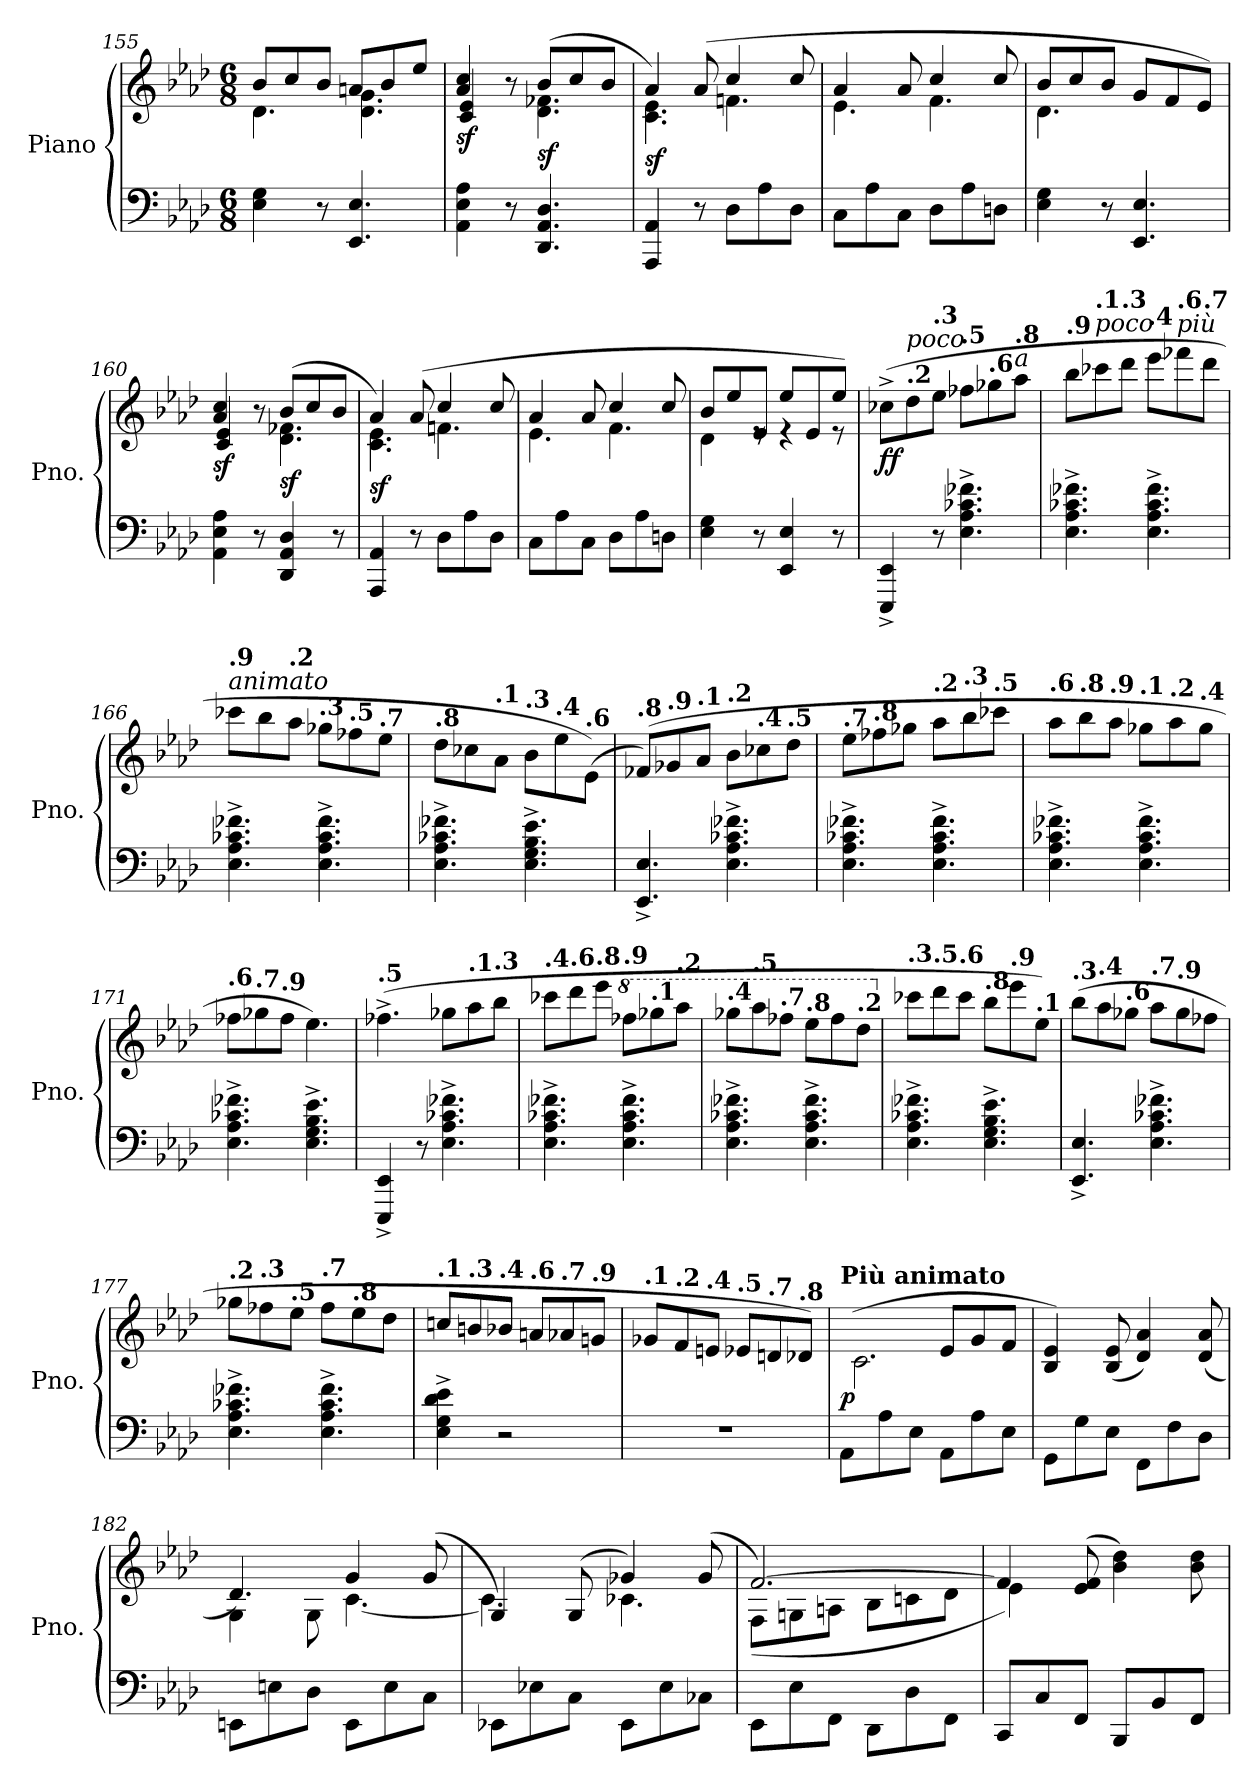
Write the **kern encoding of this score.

**kern	**kern	**dynam
*part1	*part1	*part1
*staff2	*staff1	*staff1/2
*I"Piano	*	*
*I'Pno.	*	*
*clefF4	*clefG2	*
*k[b-e-a-d-]	*k[b-e-a-d-]	*
*M6/8	*M6/8	*
=155	=155	=155
*	*^	*
4E-\ 4G\	8b-/L	4.d-\	.
.	8cc/	.	.
8r	8b-/J	.	.
4.EE-/ 4.E-/	8an/L	4.d-\ 4.g\	.
.	8b-/	.	.
.	8ee-/J	.	.
=156	=156	=156	=156
!	!	!	!LO:DY:b
4AA-\ 4E-\ 4A-\	4a-/ 4cc/	4c/ 4e-/	sf
8r	8r	8ryy	.
!	!	!	!LO:DY:b
4.DD-/ 4.AA-/ 4.D-/	(8b-/L	4.d-\ 4.f-X\	sf
.	8cc/	.	.
.	8b-/J	.	.
=157	=157	=157	=157
!	!	!	!LO:DY:b
4AAA-/ 4AA-/	4a-/)	4.c\ 4.e-\	sf
8r	(8a-/	.	.
8D-\L	4cc/	4.fn\	.
8A-\	.	.	.
8D-\J	8cc/	.	.
=158	=158	=158	=158
8C\L	4a-/	4.e-\	.
8A-\	.	.	.
8C\J	8a-/	.	.
8D-\L	4cc/	4.f\	.
8A-\	.	.	.
8Dn\J	8cc/	.	.
!!LO:LB:g=z	!!
=159	=159	=159	=159
4E-\ 4G\	8b-/L	4.d-\	.
.	8cc/	.	.
8r	8b-/J	.	.
4.EE-/ 4.E-/	8g/L	4.ryy	.
.	8f/	.	.
.	8e-/J)	.	.
=160	=160	=160	=160
!	!	!	!LO:DY:b
4AA-\ 4E-\ 4A-\	4a-/ 4cc/	4c/ 4e-/	sf
8r	8r	8ryy	.
!	!	!	!LO:DY:b
4DD-/ 4AA-/ 4D-/	(8b-/L	4.d-\ 4.f-X\	sf
.	8cc/	.	.
8r	8b-/J	.	.
=161	=161	=161	=161
!	!	!	!LO:DY:b
4AAA-/ 4AA-/	4a-/)	4.c\ 4.e-\	sf
8r	(8a-/	.	.
8D-\L	4cc/	4.fn\	.
8A-\	.	.	.
8D-\J	8cc/	.	.
=162	=162	=162	=162
8C\L	4a-/	4.e-\	.
8A-\	.	.	.
8C\J	8a-/	.	.
8D-\L	4cc/	4.f\	.
8A-\	.	.	.
8Dn\J	8cc/	.	.
=163	=163	=163	=163
4E-\ 4G\	8b-/L	4d-\	.
.	8ee-/	.	.
8r	8e-/J	8re	.
4EE-/ 4E-/	8ee-/L	4re	.
.	8e-/	.	.
8r	8ee-/J)	8re	.
*	*v	*v	*
=164	=164	=164
*	*MM190	*
*	*^	*
!	!	!	!LO:DY:b
*	*v	*v	*
4EEE-/^ 4EE-/^	(8cc-X^\L	ff
*	*MM190	*
!	!LO:TX:a:i:t=poco	!
!	!LO:TX:a:B:t=.2	!
.	8dd-\	.
*	*MM190	*
!	!LO:TX:a:B:t=.3	!
8r	8ee-\J	.
*	*MM190	*
!	!LO:TX:a:B:t=.5	!
4.E-\^ 4.A-\^ 4.c-X\^ 4.f-X\^	8ff-X\L	.
*	*MM190	*
!	!LO:TX:a:B:t=.6	!
.	8gg-X\	.
*	*MM190	*
!	!LO:TX:a:i:t=a	!
!	!LO:TX:a:B:t=.8	!
.	8aa-\J	.
=165	=165	=165
*	*MM190	*
!	!LO:TX:a:B:t=.9	!
4.E-\^ 4.A-\^ 4.c-X\^ 4.f-X\^	8bb-\L	.
*	*MM191	*
!	!LO:TX:a:i:t=poco	!
!	!LO:TX:a:B:t=.1	!
.	8ccc-X\	.
*	*MM191	*
!	!LO:TX:a:B:t=.3	!
.	8ddd-\J	.
*	*MM191	*
!	!LO:TX:a:B:t=.4	!
4.E-\^ 4.A-\^ 4.c-\^ 4.f-\^	8eee-\L	.
*	*MM191	*
!	!LO:TX:a:i:t=più	!
!	!LO:TX:a:B:t=.6	!
.	8fff-X\	.
*	*MM191	*
!	!LO:TX:a:B:t=.7	!
.	8ddd-\J	.
!!LO:LB:g=z
=166	=166	=166
*	*MM191	*
!	!LO:TX:a:i:t=animato	!
!	!LO:TX:a:B:t=.9	!
4.E-\^ 4.A-\^ 4.c-X\^ 4.f-X\^	8ccc-X\L	.
*	*MM192	*
.	8bb-\	.
*	*MM192	*
!	!LO:TX:a:B:t=.2	!
.	8aa-\J	.
*	*MM192	*
!	!LO:TX:a:B:t=.3	!
4.E-\^ 4.A-\^ 4.c-\^ 4.f-\^	8gg-X\L	.
*	*MM192	*
!	!LO:TX:a:B:t=.5	!
.	8ff-X\	.
*	*MM192	*
!	!LO:TX:a:B:t=.7	!
.	8ee-\J	.
=167	=167	=167
*	*MM192	*
!	!LO:TX:a:B:t=.8	!
4.E-\^ 4.A-\^ 4.c-X\^ 4.f-X\^	8dd-\L	.
*	*MM193	*
.	8cc-X\	.
*	*MM193	*
!	!LO:TX:a:B:t=.1	!
.	8a-\J	.
*	*MM193	*
!	!LO:TX:a:B:t=.3	!
4.E-\^ 4.G\^ 4.B-\^ 4.e-\^	8b-\L	.
*	*MM193	*
!	!LO:TX:a:B:t=.4	!
.	8ee-\	.
*	*MM193	*
!	!LO:TX:a:B:t=.6	!
.	(>8e-\J)	.
=168	=168	=168
*	*MM193	*
!	!LO:TX:a:B:t=.8	!
4.EE-/^ 4.E-/^	(8f-X/L)	.
*	*MM193	*
!	!LO:TX:a:B:t=.9	!
.	8g-X/	.
*	*MM194	*
!	!LO:TX:a:B:t=.1	!
.	8a-/J	.
*	*MM194	*
!	!LO:TX:a:B:t=.2	!
4.E-\^ 4.A-\^ 4.c-X\^ 4.f-X\^	8b-\L	.
*	*MM194	*
!	!LO:TX:a:B:t=.4	!
.	8cc-X\	.
*	*MM194	*
!	!LO:TX:a:B:t=.5	!
.	8dd-\J	.
=169	=169	=169
*	*MM194	*
!	!LO:TX:a:B:t=.7	!
4.E-\^ 4.A-\^ 4.c-X\^ 4.f-X\^	8ee-\L	.
*	*MM194	*
!	!LO:TX:a:B:t=.8	!
.	8ff-X\	.
*	*MM195	*
.	8gg-X\J	.
*	*MM195	*
!	!LO:TX:a:B:t=.2	!
4.E-\^ 4.A-\^ 4.c-\^ 4.f-\^	8aa-\L	.
*	*MM195	*
!	!LO:TX:a:B:t=.3	!
.	8bb-\	.
*	*MM195	*
!	!LO:TX:a:B:t=.5	!
.	8ccc-X\J	.
=170	=170	=170
*	*MM195	*
!	!LO:TX:a:B:t=.6	!
4.E-\^ 4.A-\^ 4.c-X\^ 4.f-X\^	8aa-\L	.
*	*MM195	*
!	!LO:TX:a:B:t=.8	!
.	8bb-\	.
*	*MM195	*
!	!LO:TX:a:B:t=.9	!
.	8aa-\J	.
*	*MM196	*
!	!LO:TX:a:B:t=.1	!
4.E-\^ 4.A-\^ 4.c-\^ 4.f-\^	8gg-X\L	.
*	*MM196	*
!	!LO:TX:a:B:t=.2	!
.	8aa-\	.
*	*MM196	*
!	!LO:TX:a:B:t=.4	!
.	8gg-\J	.
=171	=171	=171
*	*MM196	*
!	!LO:TX:a:B:t=.6	!
4.E-\^ 4.A-\^ 4.c-X\^ 4.f-X\^	8ff-X\L	.
*	*MM196	*
!	!LO:TX:a:B:t=.7	!
.	8gg-X\	.
*	*MM196	*
!	!LO:TX:a:B:t=.9	!
.	8ff-\J	.
*	*MM197	*
4.E-\^ 4.G\^ 4.B-\^ 4.e-\^	4.ee-\)	.
=172	=172	=172
*	*MM197	*
!	!LO:TX:a:B:t=.5	!
4EEE-/^ 4EE-/^	(4.ff-X^\	.
8r	.	.
*	*MM198	*
4.E-\^ 4.A-\^ 4.c-X\^ 4.f-X\^	8gg-X\L	.
*	*MM198	*
!	!LO:TX:a:B:t=.1	!
.	8aa-\	.
*	*MM198	*
!	!LO:TX:a:B:t=.3	!
.	8bb-\J	.
!!LO:LB:g=z
=173	=173	=173
*	*MM198	*
!	!LO:TX:a:B:t=.4	!
4.E-\^ 4.A-\^ 4.c-X\^ 4.f-X\^	8ccc-X\L	.
*	*MM198	*
!	!LO:TX:a:B:t=.6	!
.	8ddd-\	.
*	*MM198	*
!	!LO:TX:a:B:t=.8	!
.	8eee-\J	.
*	*8va	*
*	*MM198	*
!	!LO:TX:a:B:t=.9	!
4.E-\^ 4.A-\^ 4.c-\^ 4.f-\^	8fff-X\L	.
*	*MM199	*
!	!LO:TX:a:B:t=.1	!
.	8ggg-X\	.
*	*MM199	*
!	!LO:TX:a:B:t=.2	!
.	8aaa-\J	.
=174	=174	=174
*	*MM199	*
!	!LO:TX:a:B:t=.4	!
4.E-\^ 4.A-\^ 4.c-X\^ 4.f-X\^	8ggg-X\L	.
*	*MM199	*
!	!LO:TX:a:B:t=.5	!
.	8aaa-\	.
*	*MM199	*
!	!LO:TX:a:B:t=.7	!
.	8fff-X\J	.
*	*MM199	*
!	!LO:TX:a:B:t=.8	!
4.E-\^ 4.A-\^ 4.c-\^ 4.f-\^	8eee-\L	.
*	*MM200	*
.	8fff-\	.
*	*MM200	*
!	!LO:TX:a:B:t=.2	!
.	8ddd-\J	.
=175	=175	=175
*	*X8va	*
*	*MM200	*
!	!LO:TX:a:B:t=.3	!
4.E-\^ 4.A-\^ 4.c-X\^ 4.f-X\^	8ccc-X\L	.
*	*MM200	*
!	!LO:TX:a:B:t=.5	!
.	8ddd-\	.
*	*MM200	*
!	!LO:TX:a:B:t=.6	!
.	8ccc-\J	.
*	*MM200	*
!	!LO:TX:a:B:t=.8	!
4.E-\^ 4.G\^ 4.B-\^ 4.e-\^	8bb-\L	.
*	*MM200	*
!	!LO:TX:a:B:t=.9	!
.	8eee-\	.
*	*MM201	*
!	!LO:TX:a:B:t=.1	!
.	8ee-\J)	.
=176	=176	=176
*	*MM201	*
!	!LO:TX:a:B:t=.3	!
4.EE-/^ 4.E-/^	(8bb-\L	.
*	*MM201	*
!	!LO:TX:a:B:t=.4	!
.	8aa-\	.
*	*MM201	*
!	!LO:TX:a:B:t=.6	!
.	8gg-X\J	.
*	*MM201	*
!	!LO:TX:a:B:t=.7	!
4.E-\^ 4.A-\^ 4.c-X\^ 4.f-X\^	8aa-\L	.
*	*MM201	*
!	!LO:TX:a:B:t=.9	!
.	8gg-\	.
*	*MM202	*
.	8ff-X\J	.
=177	=177	=177
*	*MM202	*
!	!LO:TX:a:B:t=.2	!
4.E-\^ 4.A-\^ 4.c-X\^ 4.f-X\^	8gg-X\L	.
*	*MM202	*
!	!LO:TX:a:B:t=.3	!
.	8ff-X\	.
*	*MM202	*
!	!LO:TX:a:B:t=.5	!
.	8ee-\J	.
*	*MM202	*
!	!LO:TX:a:B:t=.7	!
4.E-\^ 4.A-\^ 4.c-\^ 4.f-\^	8ff-\L	.
*	*MM202	*
!	!LO:TX:a:B:t=.8	!
.	8ee-\	.
*	*MM203	*
.	8dd-\J	.
=178	=178	=178
*	*MM203	*
!	!LO:TX:a:B:t=.1	!
4E-\^ 4G\^ 4d-\^ 4e-\^	8ccn/L	.
*	*MM203	*
!	!LO:TX:a:B:t=.3	!
.	8bn/	.
*	*MM203	*
!	!LO:TX:a:B:t=.4	!
2r	8b-X/J	.
*	*MM203	*
!	!LO:TX:a:B:t=.6	!
.	8an/L	.
*	*MM203	*
!	!LO:TX:a:B:t=.7	!
.	8a-X/	.
*	*MM203	*
!	!LO:TX:a:B:t=.9	!
.	8gn/J	.
=179	=179	=179
*	*MM204	*
!	!LO:TX:a:B:t=.1	!
2.r	8g-X/L	.
*	*MM204	*
!	!LO:TX:a:B:t=.2	!
.	8f/	.
*	*MM204	*
!	!LO:TX:a:B:t=.4	!
.	8en/J	.
*	*MM204	*
!	!LO:TX:a:B:t=.5	!
.	8e-X/L	.
*	*MM204	*
!	!LO:TX:a:B:t=.7	!
.	8dn/	.
*	*MM204	*
!	!LO:TX:a:B:t=.8	!
.	8d-X/J)	.
!!LO:PB:g=z
=180	=180	=180
*	*^	*
!	!LO:TX:a:B:t=Più animato	!	!
!	!	!	!LO:DY:b
8AA-\L	(8c/Lyy	2.c\	p
8A-\	8d-/	.	.
8E-\J	8dn/J	.	.
8AA-\L	8e-/L	.	.
8A-\	8g/	.	.
8E-\J	8f/J	.	.
*	*v	*v	*
=181	=181	=181
8GG\L	4B-/ 4e-/)	.
8G\	.	.
8E-\J	(8B-/ 8e-/	.
8FF\L	4d-/ 4a-/)	.
8F\	.	.
8D-\J	(8d-/ 8a-/	.
=182	=182	=182
*	*^	*
8EEn\L	4.d-/)	4G\	.
8En\	.	.	.
8D-\J	.	8G\	.
8EE\L	4g/	[4.c\	.
8E\	.	.	.
8C\J	(8g/	.	.
=183	=183	=183	=183
8EE-X\L	4G/)	4.c\]	.
8E-X\	.	.	.
8C\J	(8G/	.	.
8EE-\L	4g-X/)	4.c-X\	.
8E-\	.	.	.
8C-X\J	(8g-/	.	.
=184	=184	=184	=184
8EE-\L	[2.f/)	(8F\L	.
8E-\	.	8Gn\	.
8FF\J	.	8An\J	.
8DD-\L	.	8B-\L	.
8D-\	.	8cn\	.
8FF\J	.	8d-\J	.
=185	=185	=185	=185
8CC/L	4f/]	4e-\)	.
8C/	.	.	.
8FF/J	(8e-/ 8f/	2ryy	.
8BBB-/L	4b-\ 4dd-\)	.	.
8BB-/	.	.	.
8FF/J	8b-\ 8dd-\	.	.
*	*v	*v	*
=	=	=
*-	*-	*-
